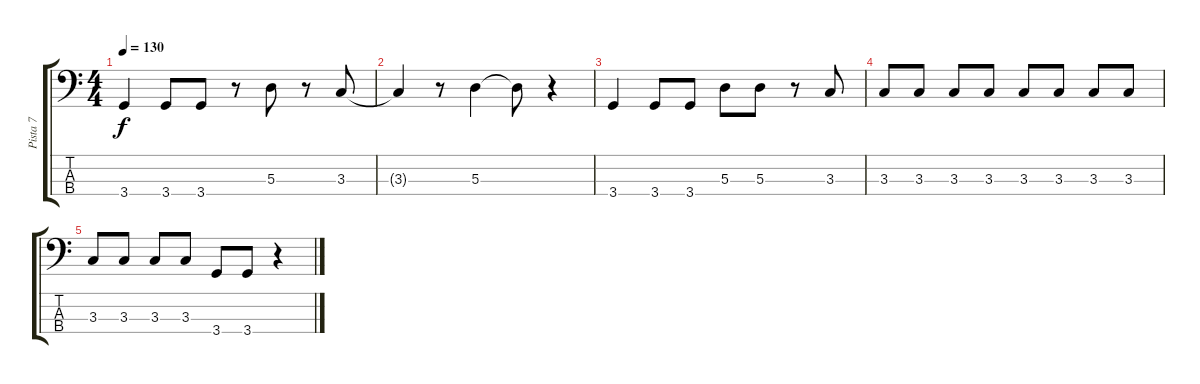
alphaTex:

\track ("Pista 7" "Pista 7") {instrument electricbassfinger}
\staff {score tabs}
\tuning (G2 D2 A1 E1) {hide}
\ts (4 4)
\tempo 130
\clef f4
\ks c
3.4.4{dy f} 3.4.8 3.4.8 r.8 5.3.8 r.8 3.3.8 |
3.3{t}.4 r.8 5.3.4 5.3{t}.8 r.4 |
3.4.4 3.4.8 3.4.8 5.3.8 5.3.8 r.8 3.3.8 |
3.3.8 3.3.8 3.3.8 3.3.8 3.3.8 3.3.8 3.3.8 3.3.8 |
3.3.8 3.3.8 3.3.8 3.3.8 3.4.8 3.4.8 r.4
